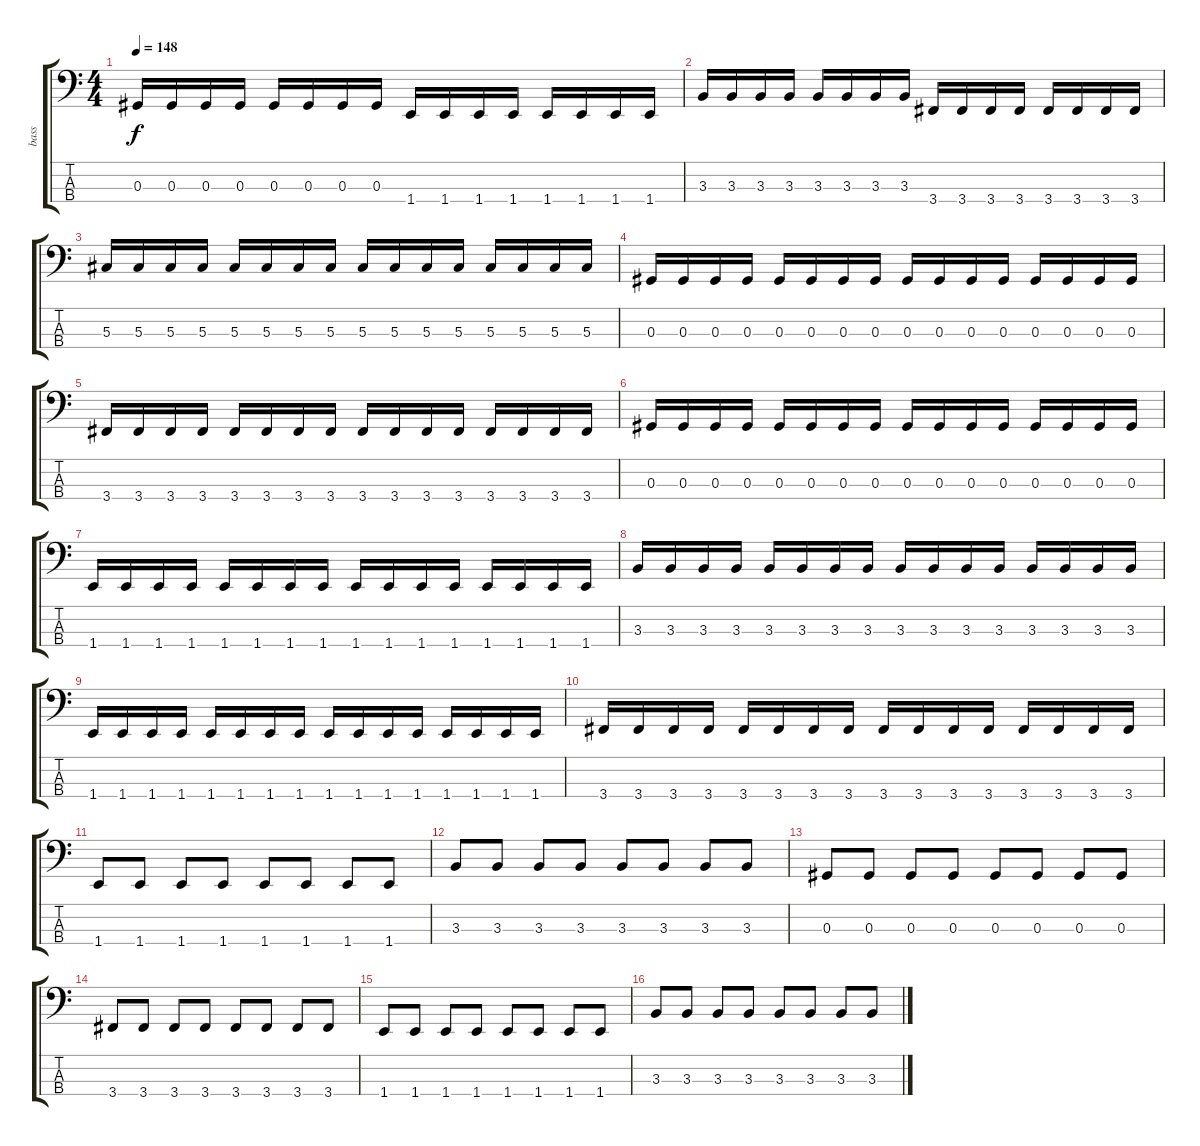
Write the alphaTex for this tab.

\track ("bass" "bass") {instrument electricbassfinger}
\staff {score tabs}
\tuning (Gb2 Db2 Ab1 Eb1) {hide}
\ts (4 4)
\tempo 148
\clef f4
\ks c
0.3.16{dy f} 0.3.16 0.3.16 0.3.16 0.3.16 0.3.16 0.3.16 0.3.16 1.4.16 1.4.16 1.4.16 1.4.16 1.4.16 1.4.16 1.4.16 1.4.16 |
3.3.16 3.3.16 3.3.16 3.3.16 3.3.16 3.3.16 3.3.16 3.3.16 3.4.16 3.4.16 3.4.16 3.4.16 3.4.16 3.4.16 3.4.16 3.4.16 |
5.3.16 5.3.16 5.3.16 5.3.16 5.3.16 5.3.16 5.3.16 5.3.16 5.3.16 5.3.16 5.3.16 5.3.16 5.3.16 5.3.16 5.3.16 5.3.16 |
0.3.16 0.3.16 0.3.16 0.3.16 0.3.16 0.3.16 0.3.16 0.3.16 0.3.16 0.3.16 0.3.16 0.3.16 0.3.16 0.3.16 0.3.16 0.3.16 |
3.4.16 3.4.16 3.4.16 3.4.16 3.4.16 3.4.16 3.4.16 3.4.16 3.4.16 3.4.16 3.4.16 3.4.16 3.4.16 3.4.16 3.4.16 3.4.16 |
0.3.16 0.3.16 0.3.16 0.3.16 0.3.16 0.3.16 0.3.16 0.3.16 0.3.16 0.3.16 0.3.16 0.3.16 0.3.16 0.3.16 0.3.16 0.3.16 |
1.4.16 1.4.16 1.4.16 1.4.16 1.4.16 1.4.16 1.4.16 1.4.16 1.4.16 1.4.16 1.4.16 1.4.16 1.4.16 1.4.16 1.4.16 1.4.16 |
3.3.16 3.3.16 3.3.16 3.3.16 3.3.16 3.3.16 3.3.16 3.3.16 3.3.16 3.3.16 3.3.16 3.3.16 3.3.16 3.3.16 3.3.16 3.3.16 |
1.4.16 1.4.16 1.4.16 1.4.16 1.4.16 1.4.16 1.4.16 1.4.16 1.4.16 1.4.16 1.4.16 1.4.16 1.4.16 1.4.16 1.4.16 1.4.16 |
3.4.16 3.4.16 3.4.16 3.4.16 3.4.16 3.4.16 3.4.16 3.4.16 3.4.16 3.4.16 3.4.16 3.4.16 3.4.16 3.4.16 3.4.16 3.4.16 |
1.4.8 1.4.8 1.4.8 1.4.8 1.4.8 1.4.8 1.4.8 1.4.8 |
3.3.8 3.3.8 3.3.8 3.3.8 3.3.8 3.3.8 3.3.8 3.3.8 |
0.3.8 0.3.8 0.3.8 0.3.8 0.3.8 0.3.8 0.3.8 0.3.8 |
3.4.8 3.4.8 3.4.8 3.4.8 3.4.8 3.4.8 3.4.8 3.4.8 |
1.4.8 1.4.8 1.4.8 1.4.8 1.4.8 1.4.8 1.4.8 1.4.8 |
3.3.8 3.3.8 3.3.8 3.3.8 3.3.8 3.3.8 3.3.8 3.3.8
